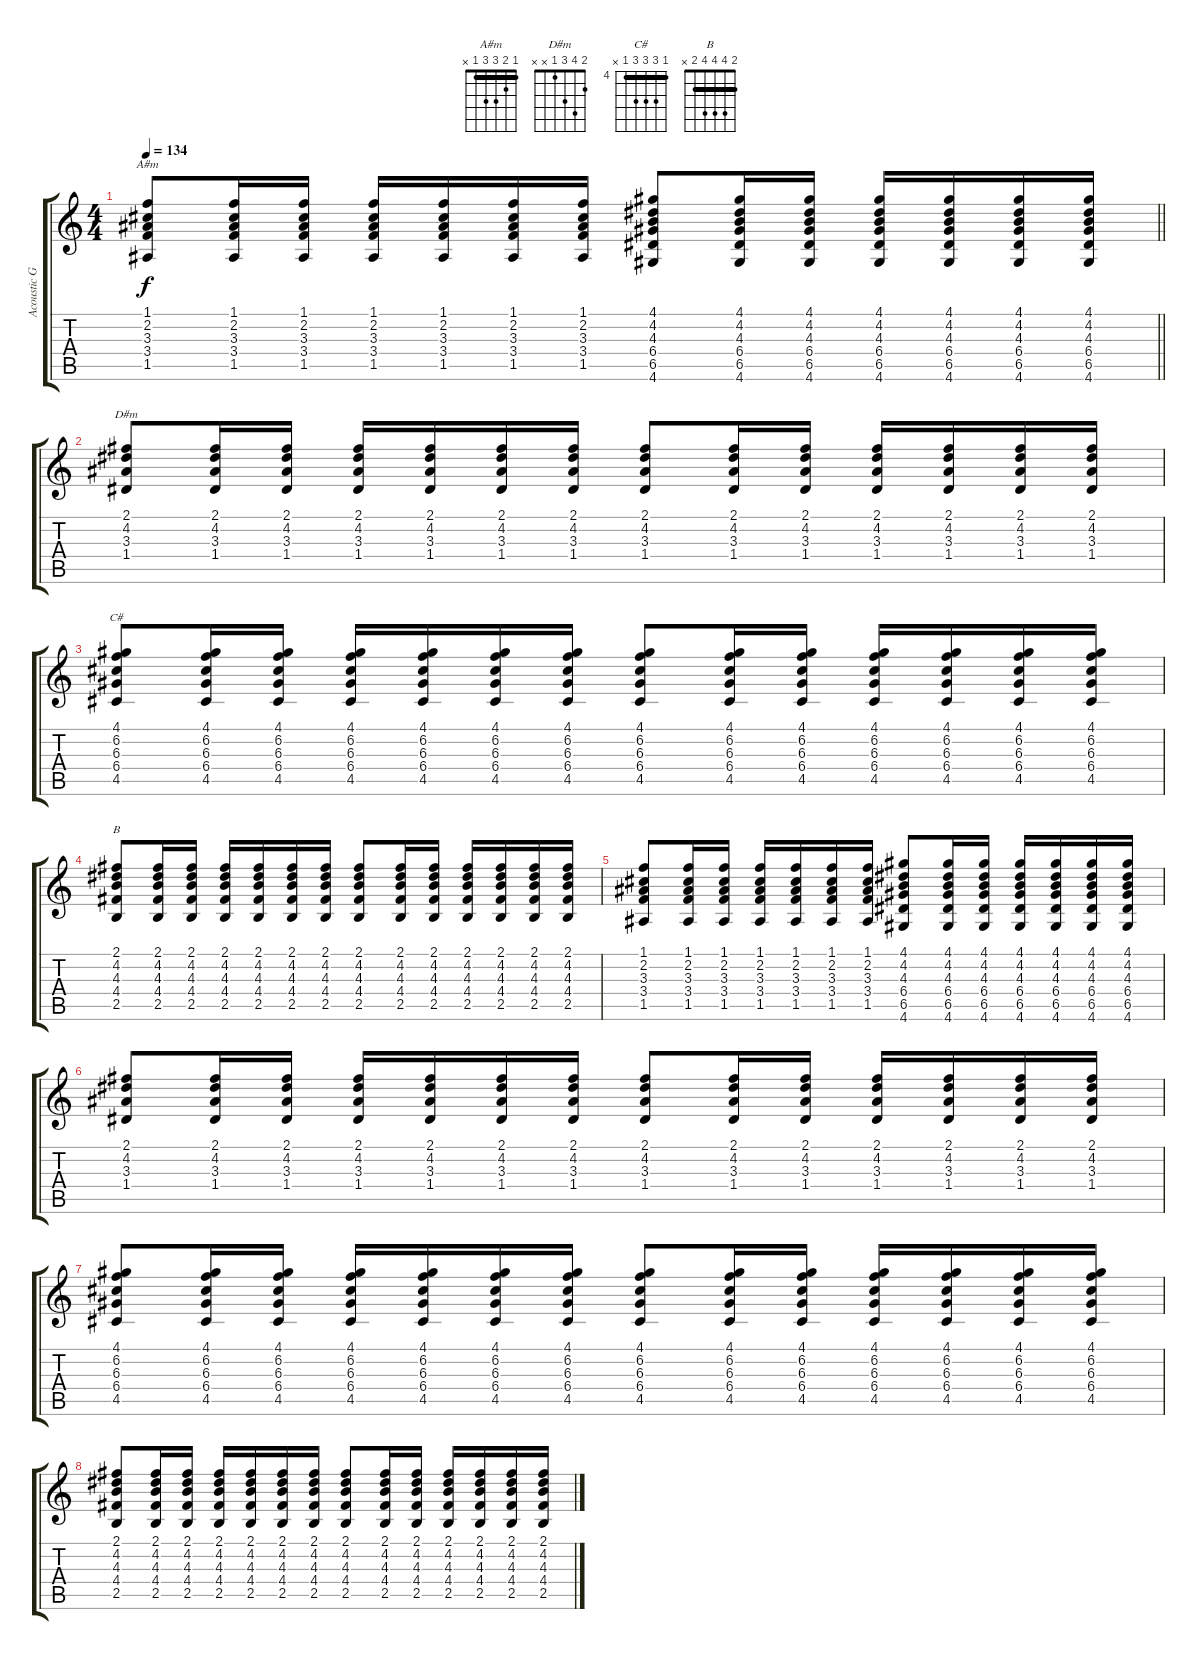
\track ("Acoustic Guitar" "Acoustic G") {instrument acousticguitarsteel}
\staff {score tabs}
\tuning (E4 B3 G3 D3 A2 E2) {hide}
\chord ("A#m" 1 2 3 3 1 x) {barre 1}
\chord ("D#m" 2 4 3 1 x x)
\chord ("C#" 4 6 6 6 4 x) {firstfret 4 barre 4}
\chord ("B" 2 4 4 4 2 x) {barre 2}
\ts (4 4)
\tempo 134
\clef g2
\barLineRight lightlight
\ks c
(1.1 2.2 3.3 3.4 1.5).8{ch "A#m" dy f} (1.1 2.2 3.3 3.4 1.5).16 (1.1 2.2 3.3 3.4 1.5).16 (1.1 2.2 3.3 3.4 1.5).16 (1.1 2.2 3.3 3.4 1.5).16 (1.1 2.2 3.3 3.4 1.5).16 (1.1 2.2 3.3 3.4 1.5).16 (4.1 4.2 4.3 6.4 6.5 4.6).8 (4.1 4.2 4.3 6.4 6.5 4.6).16 (4.1 4.2 4.3 6.4 6.5 4.6).16 (4.1 4.2 4.3 6.4 6.5 4.6).16 (4.1 4.2 4.3 6.4 6.5 4.6).16 (4.1 4.2 4.3 6.4 6.5 4.6).16 (4.1 4.2 4.3 6.4 6.5 4.6).16 |
(2.1 4.2 3.3 1.4).8{ch "D#m"} (2.1 4.2 3.3 1.4).16 (2.1 4.2 3.3 1.4).16 (2.1 4.2 3.3 1.4).16 (2.1 4.2 3.3 1.4).16 (2.1 4.2 3.3 1.4).16 (2.1 4.2 3.3 1.4).16 (2.1 4.2 3.3 1.4).8 (2.1 4.2 3.3 1.4).16 (2.1 4.2 3.3 1.4).16 (2.1 4.2 3.3 1.4).16 (2.1 4.2 3.3 1.4).16 (2.1 4.2 3.3 1.4).16 (2.1 4.2 3.3 1.4).16 |
(4.1 6.2 6.3 6.4 4.5).8{ch "C#"} (4.1 6.2 6.3 6.4 4.5).16 (4.1 6.2 6.3 6.4 4.5).16 (4.1 6.2 6.3 6.4 4.5).16 (4.1 6.2 6.3 6.4 4.5).16 (4.1 6.2 6.3 6.4 4.5).16 (4.1 6.2 6.3 6.4 4.5).16 (4.1 6.2 6.3 6.4 4.5).8 (4.1 6.2 6.3 6.4 4.5).16 (4.1 6.2 6.3 6.4 4.5).16 (4.1 6.2 6.3 6.4 4.5).16 (4.1 6.2 6.3 6.4 4.5).16 (4.1 6.2 6.3 6.4 4.5).16 (4.1 6.2 6.3 6.4 4.5).16 |
(2.1 4.2 4.3 4.4 2.5).8{ch "B"} (2.1 4.2 4.3 4.4 2.5).16 (2.1 4.2 4.3 4.4 2.5).16 (2.1 4.2 4.3 4.4 2.5).16 (2.1 4.2 4.3 4.4 2.5).16 (2.1 4.2 4.3 4.4 2.5).16 (2.1 4.2 4.3 4.4 2.5).16 (2.1 4.2 4.3 4.4 2.5).8 (2.1 4.2 4.3 4.4 2.5).16 (2.1 4.2 4.3 4.4 2.5).16 (2.1 4.2 4.3 4.4 2.5).16 (2.1 4.2 4.3 4.4 2.5).16 (2.1 4.2 4.3 4.4 2.5).16 (2.1 4.2 4.3 4.4 2.5).16 |
(1.1 2.2 3.3 3.4 1.5).8 (1.1 2.2 3.3 3.4 1.5).16 (1.1 2.2 3.3 3.4 1.5).16 (1.1 2.2 3.3 3.4 1.5).16 (1.1 2.2 3.3 3.4 1.5).16 (1.1 2.2 3.3 3.4 1.5).16 (1.1 2.2 3.3 3.4 1.5).16 (4.1 4.2 4.3 6.4 6.5 4.6).8 (4.1 4.2 4.3 6.4 6.5 4.6).16 (4.1 4.2 4.3 6.4 6.5 4.6).16 (4.1 4.2 4.3 6.4 6.5 4.6).16 (4.1 4.2 4.3 6.4 6.5 4.6).16 (4.1 4.2 4.3 6.4 6.5 4.6).16 (4.1 4.2 4.3 6.4 6.5 4.6).16 |
(2.1 4.2 3.3 1.4).8 (2.1 4.2 3.3 1.4).16 (2.1 4.2 3.3 1.4).16 (2.1 4.2 3.3 1.4).16 (2.1 4.2 3.3 1.4).16 (2.1 4.2 3.3 1.4).16 (2.1 4.2 3.3 1.4).16 (2.1 4.2 3.3 1.4).8 (2.1 4.2 3.3 1.4).16 (2.1 4.2 3.3 1.4).16 (2.1 4.2 3.3 1.4).16 (2.1 4.2 3.3 1.4).16 (2.1 4.2 3.3 1.4).16 (2.1 4.2 3.3 1.4).16 |
(4.1 6.2 6.3 6.4 4.5).8 (4.1 6.2 6.3 6.4 4.5).16 (4.1 6.2 6.3 6.4 4.5).16 (4.1 6.2 6.3 6.4 4.5).16 (4.1 6.2 6.3 6.4 4.5).16 (4.1 6.2 6.3 6.4 4.5).16 (4.1 6.2 6.3 6.4 4.5).16 (4.1 6.2 6.3 6.4 4.5).8 (4.1 6.2 6.3 6.4 4.5).16 (4.1 6.2 6.3 6.4 4.5).16 (4.1 6.2 6.3 6.4 4.5).16 (4.1 6.2 6.3 6.4 4.5).16 (4.1 6.2 6.3 6.4 4.5).16 (4.1 6.2 6.3 6.4 4.5).16 |
(2.1 4.2 4.3 4.4 2.5).8 (2.1 4.2 4.3 4.4 2.5).16 (2.1 4.2 4.3 4.4 2.5).16 (2.1 4.2 4.3 4.4 2.5).16 (2.1 4.2 4.3 4.4 2.5).16 (2.1 4.2 4.3 4.4 2.5).16 (2.1 4.2 4.3 4.4 2.5).16 (2.1 4.2 4.3 4.4 2.5).8 (2.1 4.2 4.3 4.4 2.5).16 (2.1 4.2 4.3 4.4 2.5).16 (2.1 4.2 4.3 4.4 2.5).16 (2.1 4.2 4.3 4.4 2.5).16 (2.1 4.2 4.3 4.4 2.5).16 (2.1 4.2 4.3 4.4 2.5).16
